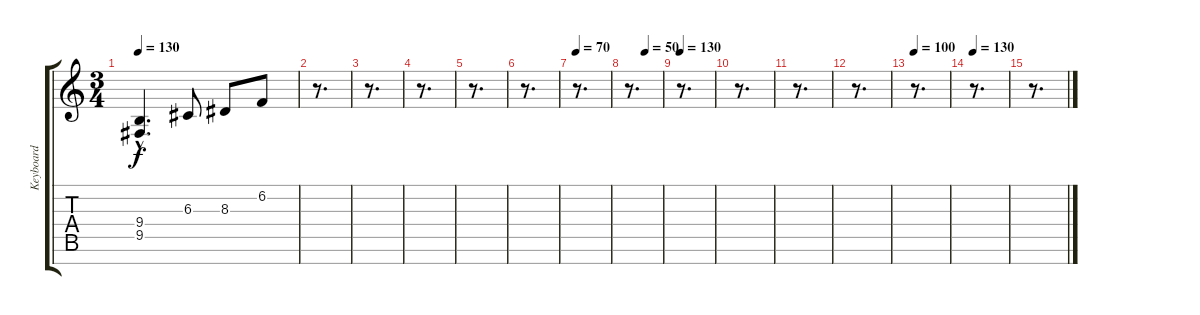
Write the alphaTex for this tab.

\track ("Keyboard" "Keyboard") {instrument acousticgrandpiano}
\staff {score tabs}
\tuning (E6 B3 G3 D3 A2 E2 B1) {hide}
\ts (3 4)
\tempo 130
\clef g2
\ks c
(9.4{hac} 9.5{hac}).4{d dy f} 6.3.8 8.3.8 6.2.8 |
r.8{d} |
r.8{d} |
r.8{d} |
r.8{d} |
r.8{d} |
\tempo 70
r.8{d} |
\tempo (50 0.5)
r.8{d} |
\tempo 130
r.8{d} |
r.8{d} |
r.8{d} |
r.8{d} |
\tempo 100
r.8{d} |
\tempo 130
r.8{d} |
r.8{d}
